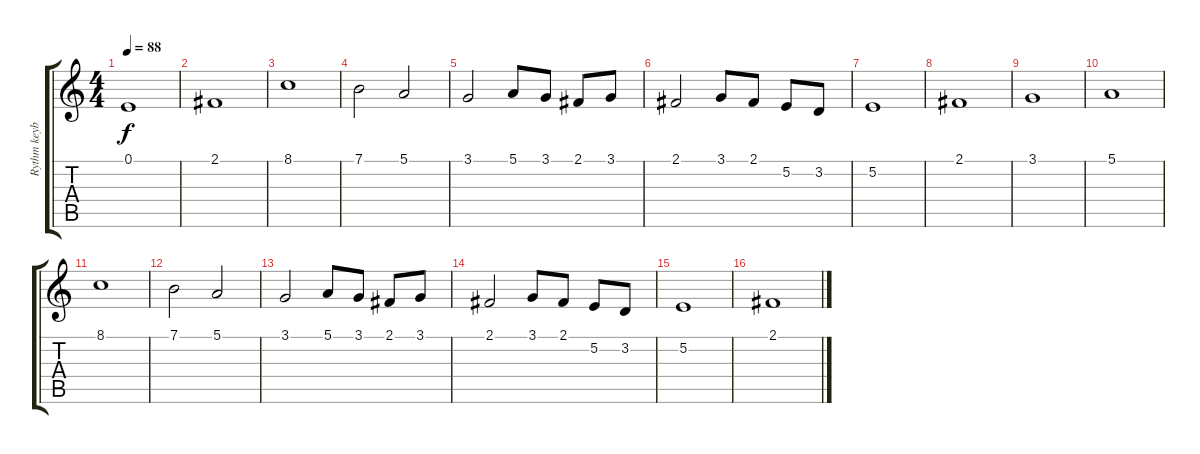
\track ("Rythm keyboard II" "Rythm keyb") {instrument synthstrings2}
\staff {score tabs}
\tuning (E4 B3 G3 D3 A2 E2) {hide}
\ts (4 4)
\tempo 88
\clef g2
\ks c
0.1.1{dy f} |
2.1.1 |
8.1.1 |
7.1.2 5.1.2 |
3.1.2 5.1.8 3.1.8 2.1.8 3.1.8 |
2.1.2 3.1.8 2.1.8 5.2.8 3.2.8 |
5.2.1 |
2.1.1 |
3.1.1 |
5.1.1 |
8.1.1 |
7.1.2 5.1.2 |
3.1.2 5.1.8 3.1.8 2.1.8 3.1.8 |
2.1.2 3.1.8 2.1.8 5.2.8 3.2.8 |
5.2.1 |
2.1.1
